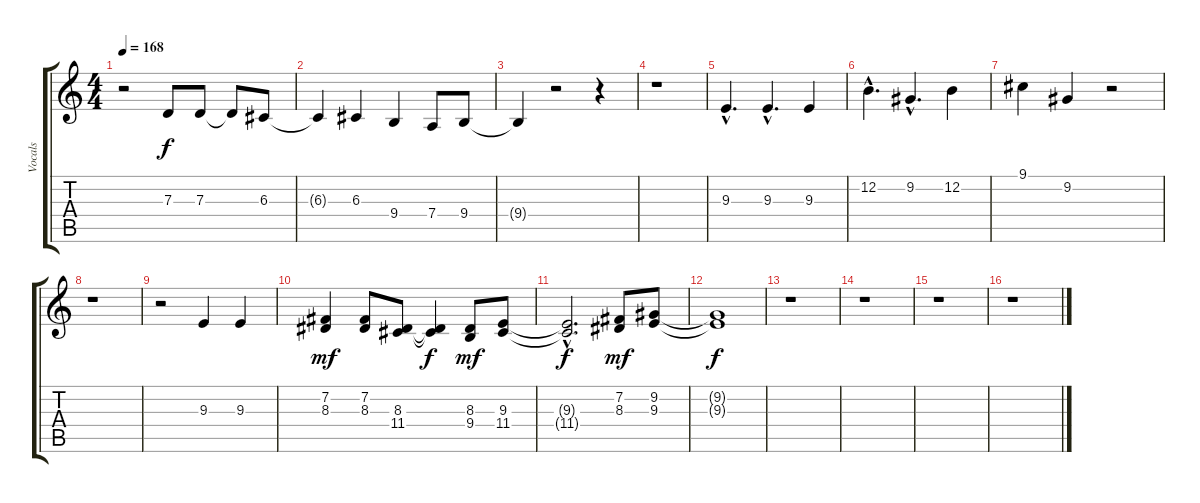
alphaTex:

\track ("Vocals" "Vocals") {instrument lead2sawtooth}
\staff {score tabs}
\tuning (E4 B3 G3 D3 A2 E2) {hide}
\ts (4 4)
\tempo 168
\clef g2
\ks c
r.2{dy f} 7.3.8 7.3.8 7.3{t}.8 6.3.8 |
6.3{t}.4 6.3.4 9.4.4 7.4.8 9.4.8 |
9.4{t}.4 r.2 r.4 |
r.1 |
\section ("" "")
9.3{hac}.4{d} 9.3{hac}.4{d} 9.3.4 |
12.2{hac}.4{d} 9.2{hac}.4{d} 12.2.4 |
9.1.4 9.2.4 r.2 |
r.1 |
r.2 9.3.4 9.3.4 |
(7.2 8.3).4{dy mf} (7.2 8.3).8 (8.3 11.4).8 (8.3{t} 11.4{t}).4{dy f} (8.3 9.4).8{dy mf} (9.3 11.4).8 |
(9.3{hac t} 11.4{hac t}).2{d dy f} (7.2 8.3).8{dy mf} (9.2 9.3).8 |
(9.2{t} 9.3{t}).1{dy f} |
r.1 |
r.1 |
\section ("" "")
r.1 |
r.1
